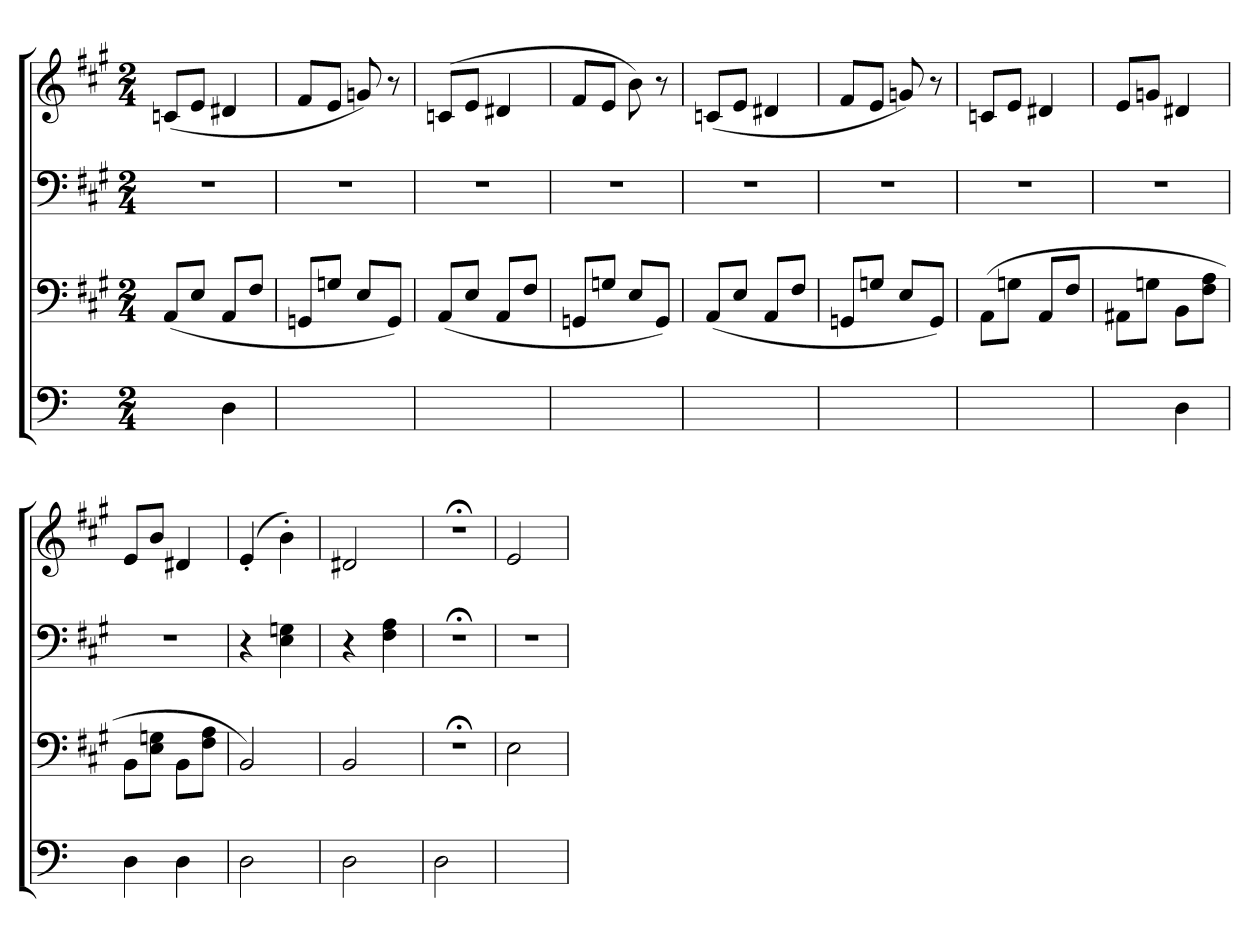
**kern	**kern	**kern	**kern
*part4	*part3	*part2	*part1
*staff4	*staff3	*staff2	*staff1
*	*clefF4	*clefF4	*clefG2
*	*k[f#c#g#]	*k[f#c#g#]	*k[f#c#g#]
*	*A:	*A:	*A:
*M2/4	*M2/4	*M2/4	*M2/4
=	=	=	=
4ryy	(8AAL	2r	(8cnL
.	8EJ	.	8eJ
4D	8AAL	.	4d#X
.	8F#J	.	.
=	=	=	=
2ryy	8GGnL	2r	8f#L
.	8GnJ	.	8eJ
.	8EL	.	8gn)
.	8GGJ)	.	8r
=	=	=	=
2ryy	(8AAL	2r	(8cnL
.	8EJ	.	8eJ
.	8AAL	.	4d#X
.	8F#J	.	.
=	=	=	=
2ryy	8GGnL	2r	8f#L
.	8GnJ	.	8eJ
.	8EL	.	8b)
.	8GGJ)	.	8r
=	=	=	=
2ryy	(8AAL	2r	(8cnL
.	8EJ	.	8eJ
.	8AAL	.	4d#X
.	8F#J	.	.
=	=	=	=
2ryy	8GGnL	2r	8f#L
.	8GnJ	.	8eJ
.	8EL	.	8gn)
.	8GGJ)	.	8r
=	=	=	=
2ryy	(8AAL	2r	8cnL
.	8GnJ	.	8eJ
.	8AAL	.	4d#X
.	8F#J	.	.
=	=	=	=
4ryy	8AA#XL	2r	8eL
.	8GnJ	.	8gnJ
4D	8BBL	.	4d#X
.	8F# 8AJ	.	.
=	=	=	=
4D	8BBL	2r	8eL
.	8E 8GnJ	.	8bJ
4D	8BBL	.	4d#X
.	8F# 8AJ	.	.
=	=	=	=
2D	2BB)	4r	(4e'
.	.	4E 4Gn	4b')
=	=	=	=
2D	2BB	4r	2d#X
.	.	4F# 4A	.
=	=	=	=
2D	2r;<	2r;<	2r;<
=	=	=	=
2ryy	2E	2r	2e
=	=	=	=
*-	*-	*-	*-
